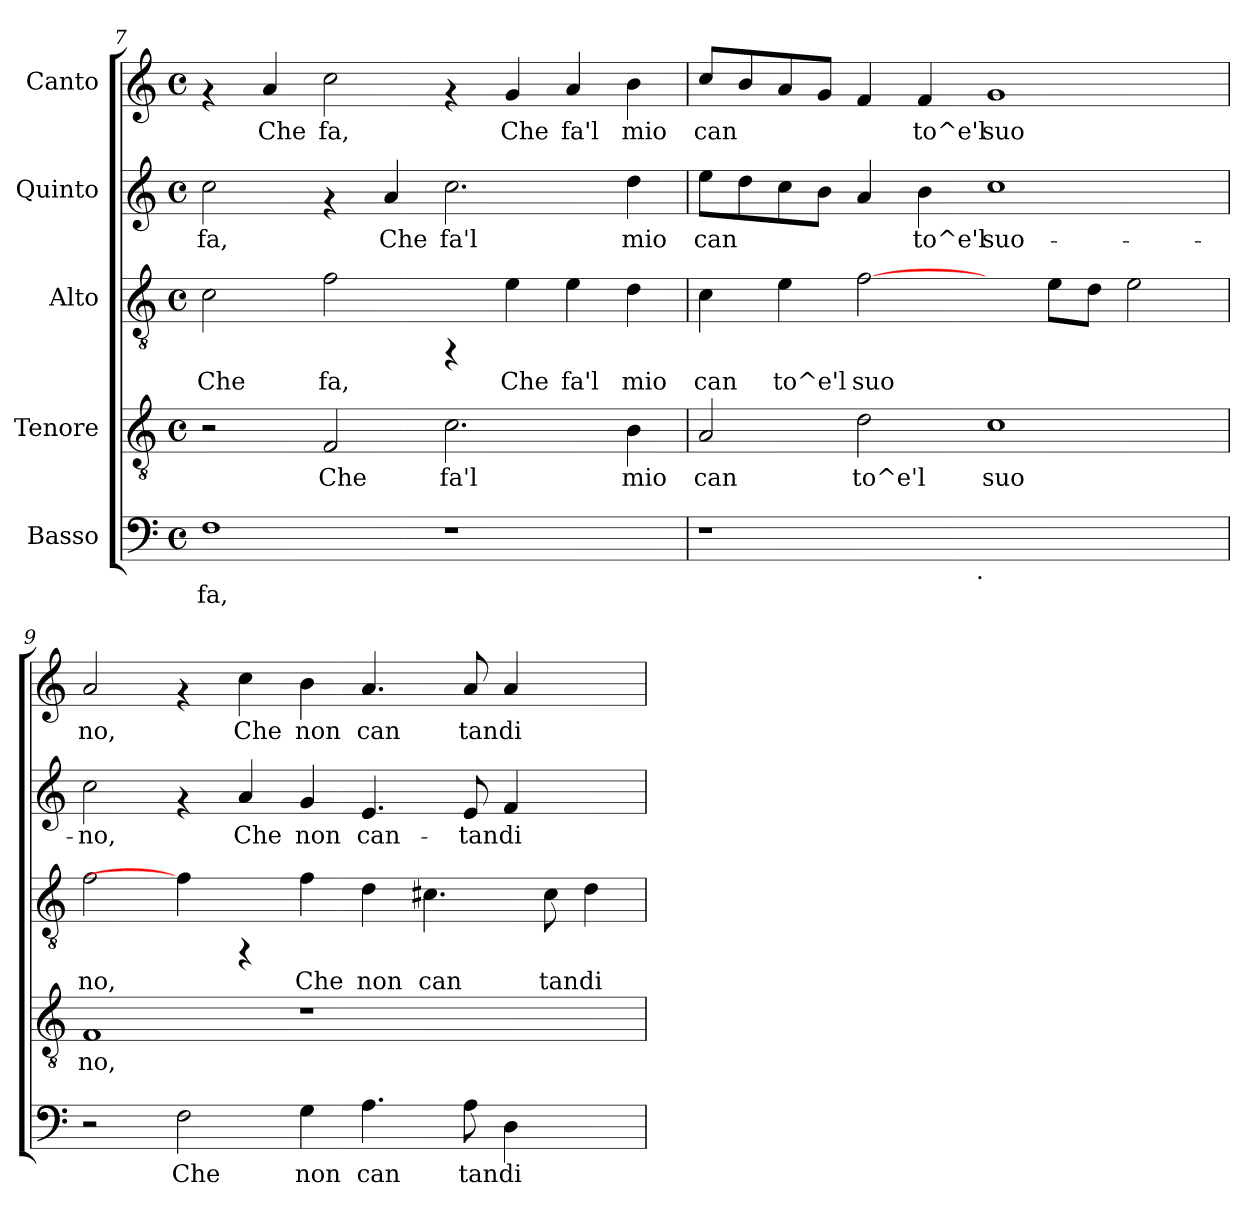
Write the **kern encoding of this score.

**kern	**text	**kern	**text	**kern	**text	**kern	**text	**kern	**text
*part5	*part5	*part4	*part4	*part3	*part3	*part2	*part2	*part1	*part1
*staff5	*staff5	*staff4	*staff4	*staff3	*staff3	*staff2	*staff2	*staff1	*staff1
*I"Basso	*	*I"Tenore	*	*I"Alto	*	*I"Quinto	*	*I"Canto	*
*clefF4	*	*clefGv2	*	*clefGv2	*	*clefG2	*	*clefG2	*
*k[]	*	*k[]	*	*k[]	*	*k[]	*	*k[]	*
*C:	*	*C:	*	*C:	*	*C:	*	*C:	*
*M4/4	*	*M4/4	*	*M4/4	*	*M4/4	*	*M4/4	*
*met(c)	*	*met(c)	*	*met(c)	*	*met(c)	*	*met(c)	*
=7	=7	=7	=7	=7	=7	=7	=7	=7	=7
!	!LO:LY:b:cj	!	!	!	!LO:LY:b:cj	!	!LO:LY:b:cj	!	!
1F	fa,	2r	.	2c\	Che	2cc\	fa,	4rf	.
!	!	!	!	!	!	!	!	!	!LO:LY:b:cj
.	.	.	.	.	.	.	.	4a/	Che
!	!	!	!LO:LY:b:cj	!	!LO:LY:b:cj	!	!	!	!LO:LY:b:cj
.	.	2F/	Che	2f\	fa,	4rf	.	2cc\	fa,
!	!	!	!	!	!	!	!LO:LY:b:cj	!	!
.	.	.	.	.	.	4a/	Che	.	.
!	!	!	!LO:LY:b:cj	!	!	!	!LO:LY:b:cj	!	!
1r	.	2.c\	fa'l	4rFF	.	2.cc\	fa'l	4rf	.
!	!	!	!	!	!LO:LY:b:cj	!	!	!	!LO:LY:b:cj
.	.	.	.	4e\	Che	.	.	4g/	Che
!	!	!	!	!	!LO:LY:b:cj	!	!	!	!LO:LY:b:cj
.	.	.	.	4e\	fa'l	.	.	4a/	fa'l
!	!	!	!LO:LY:b:cj	!	!LO:LY:b:cj	!	!LO:LY:b:cj	!	!LO:LY:b:cj
.	.	4B\	mio	4d\	mio	4dd\	mio	4b\	mio
!!LO:PB:g=z
=8	=8	=8	=8	=8	=8	=8	=8	=8	=8
!	!	!	!LO:LY:b:cj	!	!LO:LY:b:cj	!	!LO:LY:b:cj	!	!LO:LY:b:cj
*^	*	*	*	*	*	*	*	*	*
1r	2ryy	.	2A/	can	4c\	can	8ee\L	can-	8cc/L	can
!	!	!	!	!	!	!	!	!LO:LY:b:cj	!	!LO:LY:b:cj
.	.	.	.	.	.	.	8dd\	--	8b/	.
!	!	!	!	!	!	!LO:LY:b:cj	!	!LO:LY:b:cj	!	!LO:LY:b:cj
.	.	.	.	.	4e\	to^e'l	8cc\	--	8a/	.
!	!	!	!	!	!	!	!	!LO:LY:b:cj	!	!LO:LY:b:cj
.	.	.	.	.	.	.	8b\J	--	8g/J	.
!	!	!	!	!LO:LY:b:cj	!	!LO:LY:b:cj	!	!LO:LY:b:cj	!	!LO:LY:b:cj
.	4ryy	.	2d\	to^e'l	[2f\	suo	4a/	--	4f/	.
!	!	!	!	!	!	!	!	!LO:LY:b:cj	!	!LO:LY:b:cj
.	8...ryy	.	.	.	.	.	4b\	-to^e'l	4f/	to^e'l
!	!LO:TX:b:t=.	!	!	!	!	!	!	!	!	!
.	1ryy	.	.	.	.	.	.	.	.	.
!	!	!	!	!LO:LY:b:cj	!	!	!	!LO:LY:b:cj	!	!LO:LY:b:cj
1ryy	.	.	1c	suo	4ryy	.	1cc	suo-	1g	suo
!	!	!	!	!	!	!LO:LY:b:cj	!	!	!	!
.	.	.	.	.	8e\L	.	.	.	.	.
!	!	!	!	!	!	!LO:LY:b:cj	!	!	!	!
.	.	.	.	.	8d\J	.	.	.	.	.
!	!	!	!	!	!	!LO:LY:b:cj	!	!	!	!
.	.	.	.	.	2e\	.	.	.	.	.
.	64ryy	.	.	.	.	.	.	.	.	.
=9	=9	=9	=9	=9	=9	=9	=9	=9	=9	=9
!	!	!	!	!LO:LY:b:cj	!	!LO:LY:b:cj	!	!LO:LY:b:cj	!	!LO:LY:b:cj
*v	*v	*	*	*	*	*	*	*	*	*
2r	.	1F	no,	2f\	no,	2cc\	-no,	2a/	no,
!	!LO:LY:b:cj	!	!	!	!	!	!	!	!
2F\	Che	.	.	4f\]	.	4rf	.	4rf	.
!	!	!	!	!	!	!	!LO:LY:b:cj	!	!LO:LY:b:cj
.	.	.	.	4rFF	.	4a/	Che	4cc\	Che
!	!LO:LY:b:cj	!	!	!	!LO:LY:b:cj	!	!LO:LY:b:cj	!	!LO:LY:b:cj
4G\	non	1r	.	4f\	Che	4g/	non	4b\	non
!	!LO:LY:b:cj	!	!	!	!LO:LY:b:cj	!	!LO:LY:b:cj	!	!LO:LY:b:cj
4.A\	can	.	.	4d\	non	4.e/	can-	4.a/	can
!	!	!	!	!	!LO:LY:b:cj	!	!	!	!
.	.	.	.	4.c#X\	can	.	.	.	.
!	!LO:LY:b:cj	!	!	!	!	!	!LO:LY:b:cj	!	!LO:LY:b:cj
8A\	tan	.	.	.	.	8e/	-tan	8a/	tan
!	!LO:LY:b:cj	!	!	!	!	!	!LO:LY:b:cj	!	!LO:LY:b:cj
4D\	di	.	.	.	.	4f/	di	4a/	di
!	!	!	!	!	!LO:LY:b:cj	!	!	!	!
.	.	.	.	8c#\	tan	.	.	.	.
!	!	!	!	!	!LO:LY:b:cj	!	!	!	!
4ryy	.	4ryy	.	4d\	di	4ryy	.	4ryy	.
=	=	=	=	=	=	=	=	=	=
*-	*-	*-	*-	*-	*-	*-	*-	*-	*-
